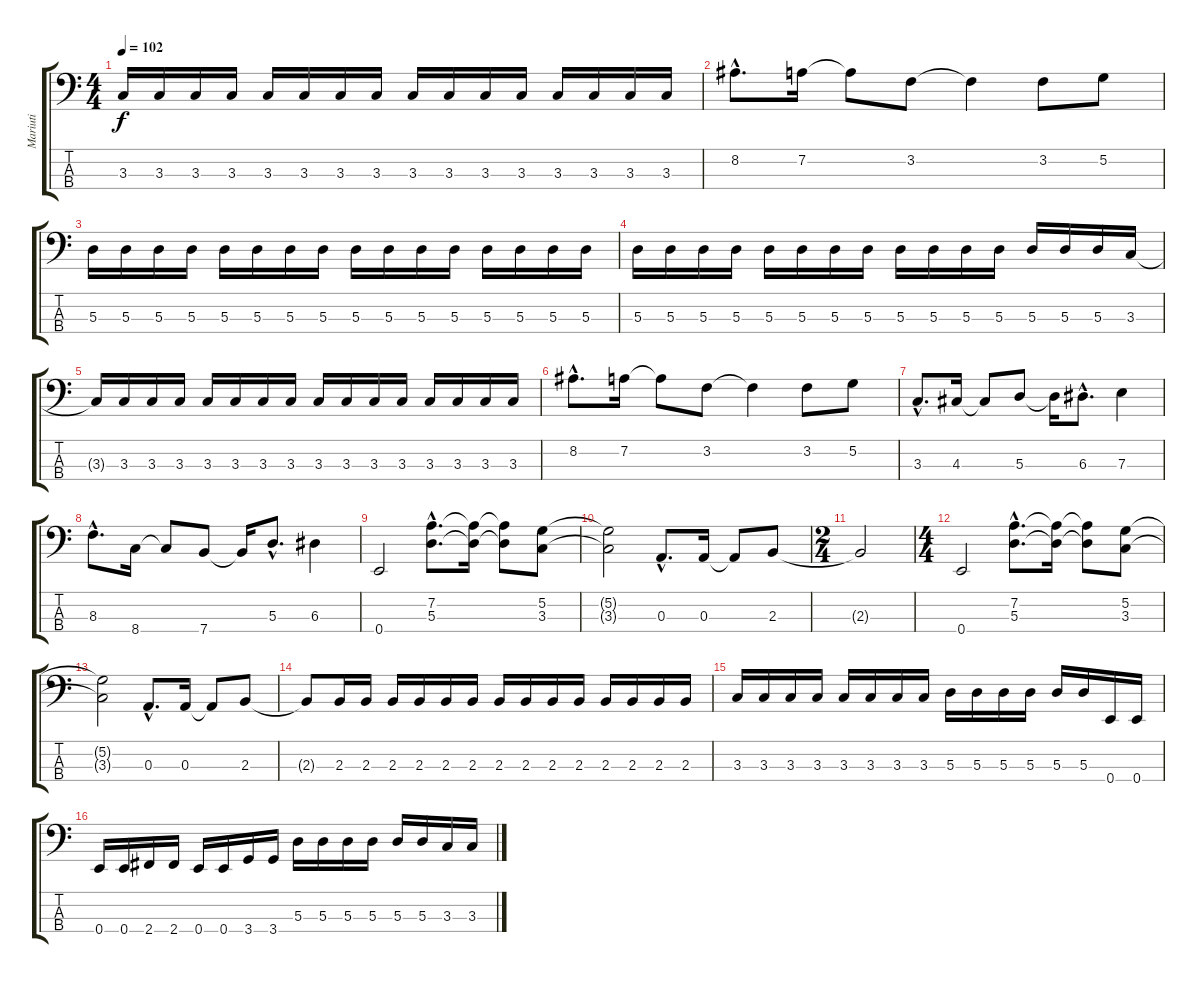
\track ("Mariuti" "Mariuti") {instrument electricbasspick}
\staff {score tabs}
\tuning (G2 D2 A1 E1) {hide}
\ts (4 4)
\tempo 102
\clef f4
\ks c
3.3{t}.16{dy f} 3.3.16 3.3.16 3.3.16 3.3.16 3.3.16 3.3.16 3.3.16 3.3.16 3.3.16 3.3.16 3.3.16 3.3.16 3.3.16 3.3.16 3.3.16 |
8.2{hac}.8{d} 7.2.16 7.2{t}.8 3.2.8 3.2{t}.4 3.2.8 5.2.8 |
5.3.16 5.3.16 5.3.16 5.3.16 5.3.16 5.3.16 5.3.16 5.3.16 5.3.16 5.3.16 5.3.16 5.3.16 5.3.16 5.3.16 5.3.16 5.3.16 |
5.3.16 5.3.16 5.3.16 5.3.16 5.3.16 5.3.16 5.3.16 5.3.16 5.3.16 5.3.16 5.3.16 5.3.16 5.3.16 5.3.16 5.3.16 3.3.16 |
3.3{t}.16 3.3.16 3.3.16 3.3.16 3.3.16 3.3.16 3.3.16 3.3.16 3.3.16 3.3.16 3.3.16 3.3.16 3.3.16 3.3.16 3.3.16 3.3.16 |
8.2{hac}.8{d} 7.2.16 7.2{t}.8 3.2.8 3.2{t}.4 3.2.8 5.2.8 |
3.3{hac}.8{d} 4.3.16 4.3{t}.8 5.3.8 5.3{t}.16 6.3{hac}.8{d} 7.3.4 |
8.3{hac}.8{d} 8.4.16 8.4{t}.8 7.4.8 7.4{t}.16 5.3{hac}.8{d} 6.3.4 |
0.4.2 (7.2{hac} 5.3{hac}).8{d} (7.2{t} 5.3{t}).16 (7.2{t} 5.3{t}).8 (5.2 3.3).8 |
(5.2{t} 3.3{t}).2 0.3{hac}.8{d} 0.3.16 0.3{t}.8 2.3.8 |
\ts (2 4)
2.3{t}.2 |
\ts (4 4)
0.4.2 (7.2{hac} 5.3{hac}).8{d} (7.2{t} 5.3{t}).16 (7.2{t} 5.3{t}).8 (5.2 3.3).8 |
(5.2{t} 3.3{t}).2 0.3{hac}.8{d} 0.3.16 0.3{t}.8 2.3.8 |
2.3{t}.8 2.3.16 2.3.16 2.3.16 2.3.16 2.3.16 2.3.16 2.3.16 2.3.16 2.3.16 2.3.16 2.3.16 2.3.16 2.3.16 2.3.16 |
3.3.16 3.3.16 3.3.16 3.3.16 3.3.16 3.3.16 3.3.16 3.3.16 5.3.16 5.3.16 5.3.16 5.3.16 5.3.16 5.3.16 0.4.16 0.4.16 |
0.4.16 0.4.16 2.4.16 2.4.16 0.4.16 0.4.16 3.4.16 3.4.16 5.3.16 5.3.16 5.3.16 5.3.16 5.3.16 5.3.16 3.3.16 3.3.16
